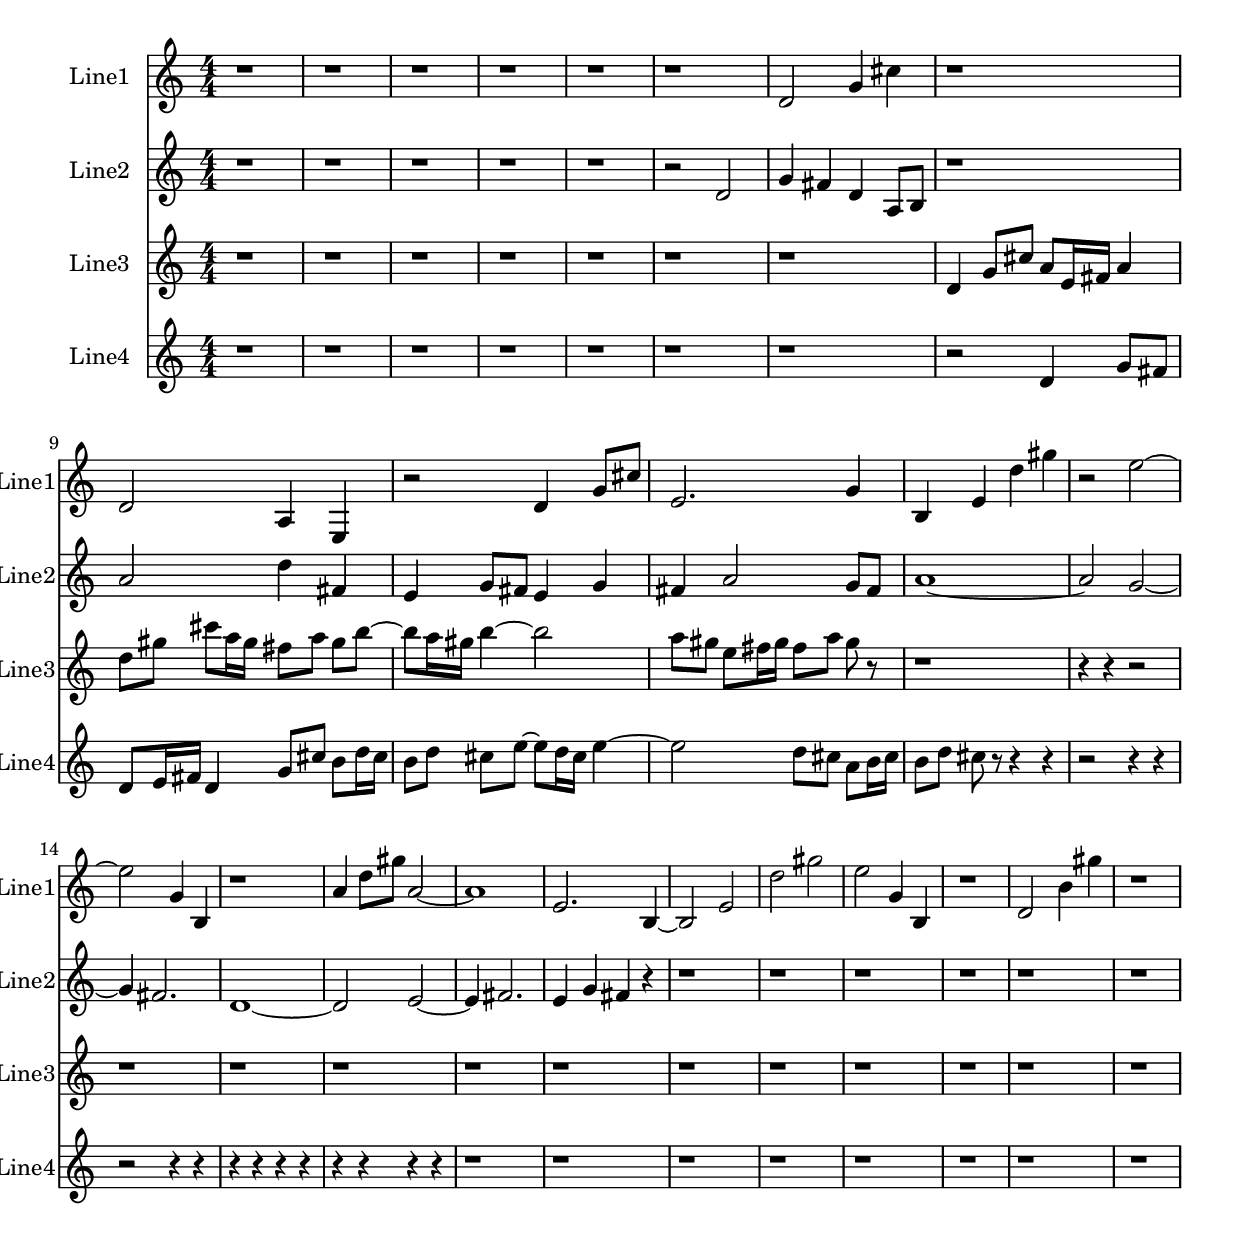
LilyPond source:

% 2016-09-14 00:21

\version "2.18.2"
\language "english"

\header {}

\layout {}

\paper {}

\score {
    \new Score <<
        \context Staff = "line1" {
            \set Staff.instrumentName = \markup { Line1 }
            \set Staff.shortInstrumentName = \markup { Line1 }
            {
                \numericTimeSignature
                \time 4/4
                \bar "||"
                \accidentalStyle modern-cautionary
                r1
                r1
                r1
                r1
                r1
                r1
                d'2
                g'4
                cs''4
                r1
                d'2
                a4
                e4
                r2
                d'4
                g'8 [
                cs''8 ]
                e'2.
                g'4
                b4
                e'4
                d''4
                gs''4
                r2
                e''2 ~
                e''2
                g'4
                b4
                r1
                a'4
                d''8 [
                gs''8 ]
                a'2 ~
                a'1
                e'2.
                b4 ~
                b2
                e'2
                d''2
                gs''2
                e''2
                g'4
                b4
                r1
                d'2
                b'4
                gs''4
                r1
            }
        }
        \context Staff = "line2" {
            \set Staff.instrumentName = \markup { Line2 }
            \set Staff.shortInstrumentName = \markup { Line2 }
            {
                \numericTimeSignature
                \time 4/4
                \bar "||"
                \accidentalStyle modern-cautionary
                r1
                r1
                r1
                r1
                r1
                r2
                d'2
                g'4
                fs'4
                d'4
                a8 [
                b8 ]
                r1
                a'2
                d''4
                fs'4
                e'4
                g'8 [
                fs'8 ]
                e'4
                g'4
                fs'4
                a'2
                g'8 [
                fs'8 ]
                a'1 ~
                a'2
                g'2 ~
                g'4
                fs'2.
                d'1 ~
                d'2
                e'2 ~
                e'4
                fs'2.
                e'4
                g'4
                fs'4
                r4
                r1
                r1
                r1
                r1
                r1
                r1
            }
        }
        \context Staff = "line3" {
            \set Staff.instrumentName = \markup { Line3 }
            \set Staff.shortInstrumentName = \markup { Line3 }
            {
                \numericTimeSignature
                \time 4/4
                \bar "||"
                \accidentalStyle modern-cautionary
                r1
                r1
                r1
                r1
                r1
                r1
                r1
                d'4
                g'8 [
                cs''8 ]
                a'8 [
                e'16
                fs'16 ]
                a'4
                d''8 [
                gs''8 ]
                cs'''8 [
                a''16
                gs''16 ]
                fs''8 [
                a''8 ]
                gs''8 [
                b''8 ~ ]
                b''8 [
                a''16
                gs''16 ]
                b''4 ~
                b''2
                a''8 [
                gs''8 ]
                e''8 [
                fs''16
                gs''16 ]
                fs''8 [
                a''8 ]
                gs''8
                r8
                r1
                r4
                r4
                r2
                r1
                r1
                r1
                r1
                r1
                r1
                r1
                r1
                r1
                r1
                r1
            }
        }
        \context Staff = "line4" {
            \set Staff.instrumentName = \markup { Line4 }
            \set Staff.shortInstrumentName = \markup { Line4 }
            {
                \numericTimeSignature
                \time 4/4
                \bar "||"
                \accidentalStyle modern-cautionary
                r1
                r1
                r1
                r1
                r1
                r1
                r1
                r2
                d'4
                g'8 [
                fs'8 ]
                d'8 [
                e'16
                fs'16 ]
                d'4
                g'8 [
                cs''8 ]
                b'8 [
                d''16
                cs''16 ]
                b'8 [
                d''8 ]
                cs''8 [
                e''8 ~ ]
                e''8 [
                d''16
                cs''16 ]
                e''4 ~
                e''2
                d''8 [
                cs''8 ]
                a'8 [
                b'16
                cs''16 ]
                b'8 [
                d''8 ]
                cs''8
                r8
                r4
                r4
                r2
                r4
                r4
                r2
                r4
                r4
                r4
                r4
                r4
                r4
                r4
                r4
                r4
                r4
                r1
                r1
                r1
                r1
                r1
                r1
                r1
                r1
            }
        }
    >>
}